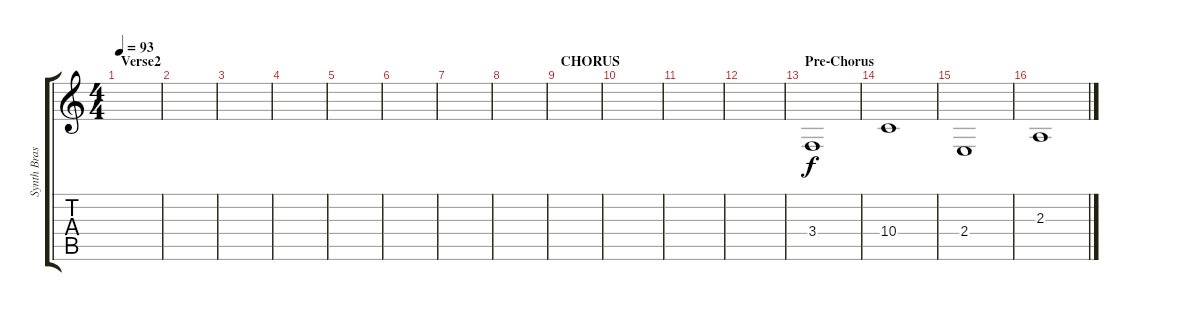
\track ("Synth Brass" "Synth Bras") {instrument synthbrass1}
\staff {score tabs}
\tuning (E4 B3 G3 D3 A2 E2) {hide}
\ts (4 4)
\section ("" "Verse2")
\tempo 93
\clef g2
\ks c
|
|
|
|
|
|
|
|
\section ("" "CHORUS")
|
|
|
|
\section ("" "Pre-Chorus")
3.4.1 |
10.4.1 |
2.4.1 |
2.3.1
